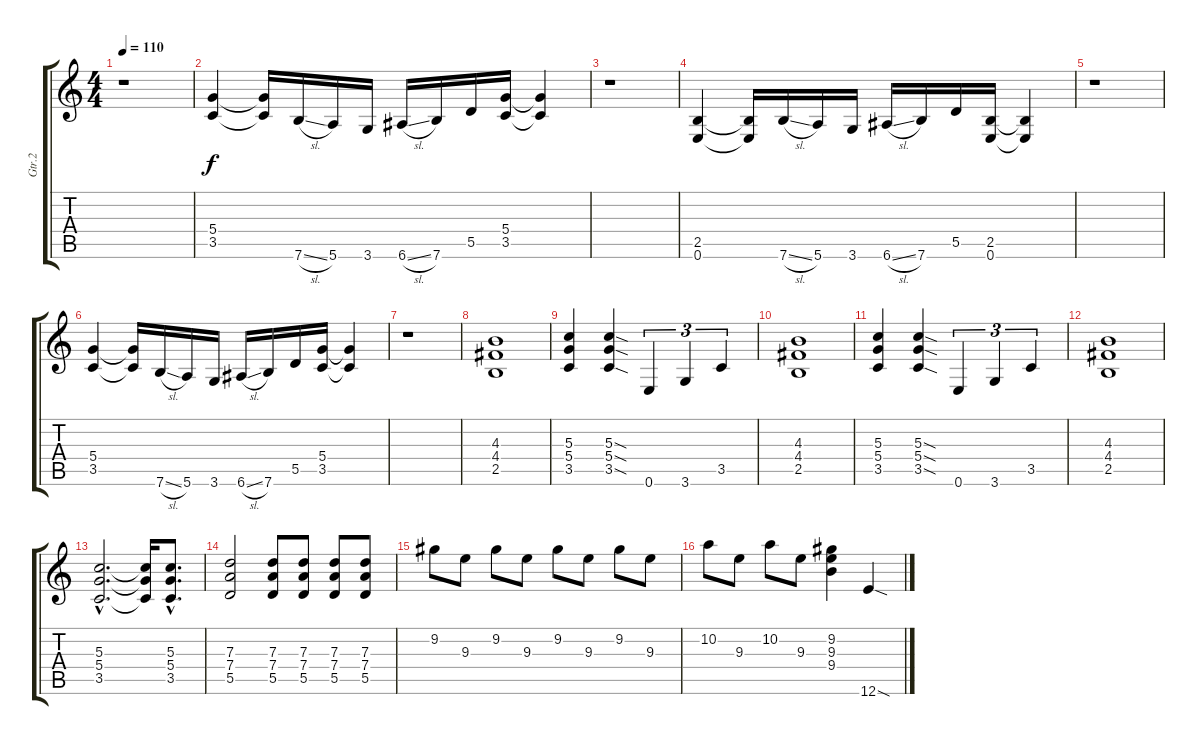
\track ("Gtr.2" "Gtr.2") {instrument overdrivenguitar}
\staff {score tabs}
\tuning (E4 B3 G3 D3 A2 E2) {hide}
\ts (4 4)
\tempo 110
\clef g2
\ks c
r.1{dy f} |
(5.4 3.5).4 (5.4{t} 3.5{t}).16 7.6{sl}.16 5.6.16 3.6.16 6.6{sl}.16 7.6.16 5.5.16 (5.4 3.5).16 (5.4{t} 3.5{t}).4 |
r.1 |
(2.5 0.6).4 (2.5{t} 0.6{t}).16 7.6{sl}.16 5.6.16 3.6.16 6.6{sl}.16 7.6.16 5.5.16 (2.5 0.6).16 (2.5{t} 0.6{t}).4 |
r.1 |
(5.4 3.5).4 (5.4{t} 3.5{t}).16 7.6{sl}.16 5.6.16 3.6.16 6.6{sl}.16 7.6.16 5.5.16 (5.4 3.5).16 (5.4{t} 3.5{t}).4 |
r.1 |
(4.3 4.4 2.5).1{volume 16} |
(5.3 5.4 3.5).4 (5.3{sod} 5.4{sod} 3.5{sod}).4 0.6.4{tu (3 2)} 3.6.4{tu (3 2)} 3.5.4{tu (3 2)} |
(4.3 4.4 2.5).1 |
(5.3 5.4 3.5).4 (5.3{sod} 5.4{sod} 3.5{sod}).4 0.6.4{tu (3 2)} 3.6.4{tu (3 2)} 3.5.4{tu (3 2)} |
(4.3 4.4 2.5).1 |
(5.3{hac} 5.4{hac} 3.5{hac}).2{d} (5.3{t} 5.4{t} 3.5{t}).16 (5.3{hac} 5.4{hac} 3.5{hac}).8{d} |
(7.3 7.4 5.5).2 (7.3 7.4 5.5).8 (7.3 7.4 5.5).8 (7.3 7.4 5.5).8 (7.3 7.4 5.5).8 |
9.2.8 9.3.8 9.2.8 9.3.8 9.2.8 9.3.8 9.2.8 9.3.8 |
10.2.8 9.3.8 10.2.8 9.3.8 (9.2 9.3 9.4).4 12.6{sod}.4
